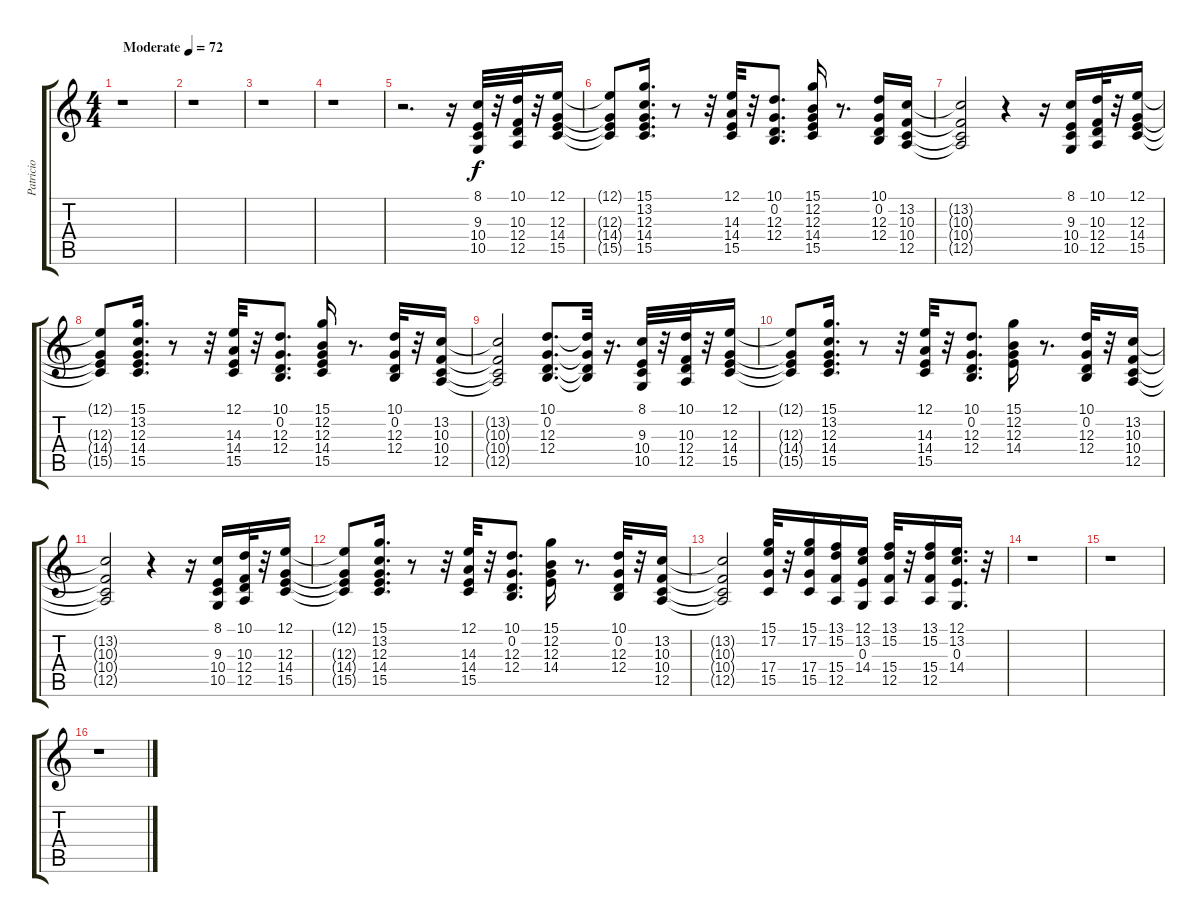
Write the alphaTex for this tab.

\track ("Patricio" "Patricio") {instrument brasssection}
\staff {score tabs}
\tuning (E4 B3 G3 D3 A2 E2) {hide}
\ts (4 4)
\tempo (72 "Moderate")
\clef g2
\ks c
r.1{dy f instrument brasssection} |
r.1 |
r.1 |
r.1 |
r.2{d} r.16 (8.1 9.3 10.4 10.5).32 r.32 (10.1 10.3 12.4 12.5).32 r.32 (12.1 12.3 14.4 15.5).16 |
(12.1{t} 12.3{t} 14.4{t} 15.5{t}).8 (15.1 13.2 12.3 14.4 15.5).16{d} r.8 r.32 (12.1 14.3 14.4 15.5).32 r.32 (10.1 0.2 12.3 12.4).8{d} (15.1 12.2 12.3 14.4 15.5).16 r.8{d} (10.1 0.2 12.3 12.4).16 (13.2 10.3 10.4 12.5).16 |
(13.2{t} 10.3{t} 10.4{t} 12.5{t}).2 r.4 r.16 (8.1 9.3 10.4 10.5).16 (10.1 10.3 12.4 12.5).32 r.32 (12.1 12.3 14.4 15.5).16 |
(12.1{t} 12.3{t} 14.4{t} 15.5{t}).8 (15.1 13.2 12.3 14.4 15.5).16{d} r.8 r.32 (12.1 14.3 14.4 15.5).32 r.32 (10.1 0.2 12.3 12.4).8{d} (15.1 12.2 12.3 14.4 15.5).16 r.8{d} (10.1 0.2 12.3 12.4).32 r.32 (13.2 10.3 10.4 12.5).16 |
(13.2{t} 10.3{t} 10.4{t} 12.5{t}).2 (10.1 0.2 12.3 12.4).8{d} (10.1{t} 0.2{t} 12.3{t} 12.4{t}).32 r.16{d} (8.1 9.3 10.4 10.5).32 r.32 (10.1 10.3 12.4 12.5).32 r.32 (12.1 12.3 14.4 15.5).16 |
(12.1{t} 12.3{t} 14.4{t} 15.5{t}).8 (15.1 13.2 12.3 14.4 15.5).16{d} r.8 r.32 (12.1 14.3 14.4 15.5).32 r.32 (10.1 0.2 12.3 12.4).8{d} (15.1 12.2 12.3 14.4).16 r.8{d} (10.1 0.2 12.3 12.4).32 r.32 (13.2 10.3 10.4 12.5).16 |
(13.2{t} 10.3{t} 10.4{t} 12.5{t}).2 r.4 r.16 (8.1 9.3 10.4 10.5).16 (10.1 10.3 12.4 12.5).32 r.32 (12.1 12.3 14.4 15.5).16 |
(12.1{t} 12.3{t} 14.4{t} 15.5{t}).8 (15.1 13.2 12.3 14.4 15.5).16{d} r.8 r.32 (12.1 14.3 14.4 15.5).32 r.32 (10.1 0.2 12.3 12.4).8{d} (15.1 12.2 12.3 14.4).16 r.8{d} (10.1 0.2 12.3 12.4).32 r.32 (13.2 10.3 10.4 12.5).16 |
(13.2{t} 10.3{t} 10.4{t} 12.5{t}).2 (15.1 17.2 17.4 15.5).32 r.32 (15.1 17.2 17.4 15.5).16 (13.1 15.2 15.4 12.5).16 (12.1 13.2 0.3 14.4).16 (13.1 15.2 15.4 12.5).32 r.32 (13.1 15.2 15.4 12.5).16 (12.1 13.2 0.3 14.4).16{d} r.32 |
r.1 |
r.1 |
r.1
